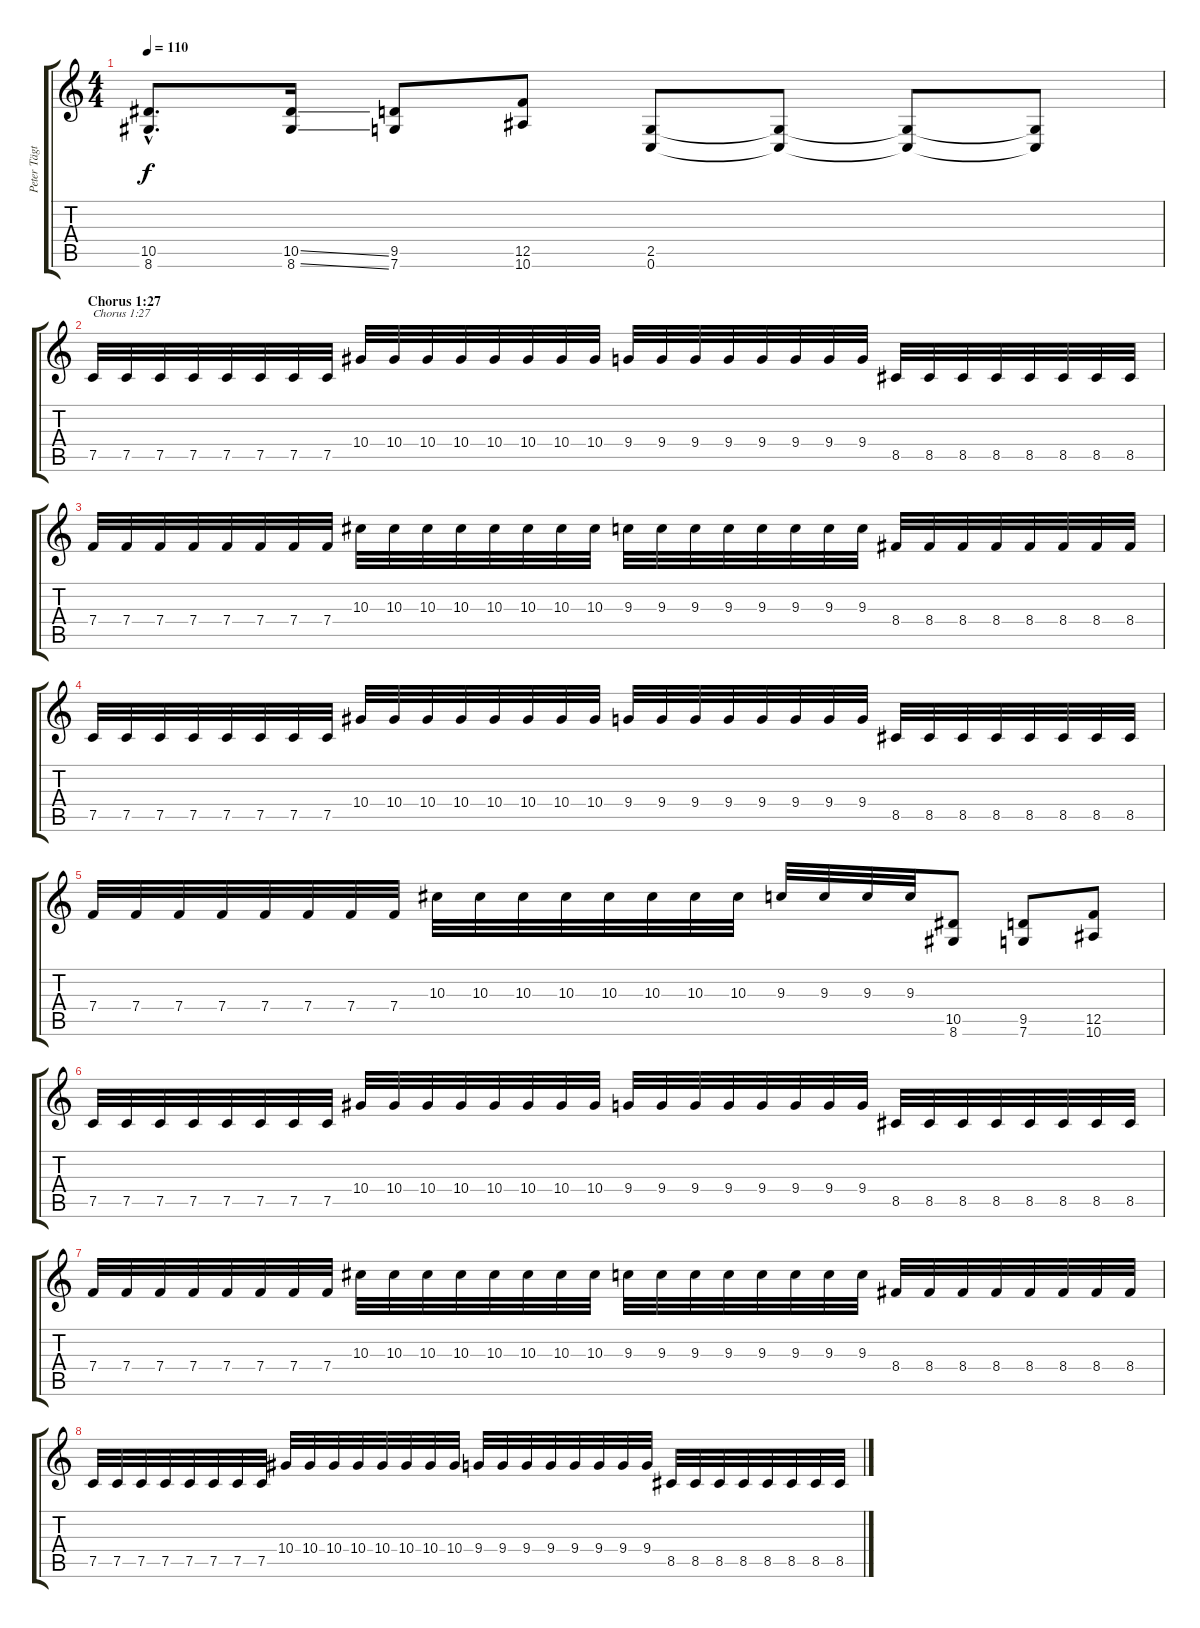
\track ("Peter Tägtgren (Lead)" "Peter Tägt") {instrument overdrivenguitar}
\staff {score tabs}
\tuning (C4 G3 Eb3 Bb2 F2 C2) {hide}
\ts (4 4)
\tempo 110
\clef g2
\ks c
(10.5{hac} 8.6{hac}).8{d dy f} (10.5{ss} 8.6{ss}).16 (9.5 7.6).8 (12.5 10.6).8 (2.5 0.6).8 (2.5{t} 0.6{t}).8 (2.5{t} 0.6{t}).8 (2.5{t} 0.6{t}).8 |
\section ("" "Chorus 1:27")
7.5.32{txt "Chorus 1:27"} 7.5.32 7.5.32 7.5.32 7.5.32 7.5.32 7.5.32 7.5.32 10.4.32 10.4.32 10.4.32 10.4.32 10.4.32 10.4.32 10.4.32 10.4.32 9.4.32 9.4.32 9.4.32 9.4.32 9.4.32 9.4.32 9.4.32 9.4.32 8.5.32 8.5.32 8.5.32 8.5.32 8.5.32 8.5.32 8.5.32 8.5.32 |
7.4.32 7.4.32 7.4.32 7.4.32 7.4.32 7.4.32 7.4.32 7.4.32 10.3.32 10.3.32 10.3.32 10.3.32 10.3.32 10.3.32 10.3.32 10.3.32 9.3.32 9.3.32 9.3.32 9.3.32 9.3.32 9.3.32 9.3.32 9.3.32 8.4.32 8.4.32 8.4.32 8.4.32 8.4.32 8.4.32 8.4.32 8.4.32 |
7.5.32 7.5.32 7.5.32 7.5.32 7.5.32 7.5.32 7.5.32 7.5.32 10.4.32 10.4.32 10.4.32 10.4.32 10.4.32 10.4.32 10.4.32 10.4.32 9.4.32 9.4.32 9.4.32 9.4.32 9.4.32 9.4.32 9.4.32 9.4.32 8.5.32 8.5.32 8.5.32 8.5.32 8.5.32 8.5.32 8.5.32 8.5.32 |
7.4.32 7.4.32 7.4.32 7.4.32 7.4.32 7.4.32 7.4.32 7.4.32 10.3.32 10.3.32 10.3.32 10.3.32 10.3.32 10.3.32 10.3.32 10.3.32 9.3.32 9.3.32 9.3.32 9.3.32 (10.5 8.6).8 (9.5 7.6).8 (12.5 10.6).8 |
7.5.32 7.5.32 7.5.32 7.5.32 7.5.32 7.5.32 7.5.32 7.5.32 10.4.32 10.4.32 10.4.32 10.4.32 10.4.32 10.4.32 10.4.32 10.4.32 9.4.32 9.4.32 9.4.32 9.4.32 9.4.32 9.4.32 9.4.32 9.4.32 8.5.32 8.5.32 8.5.32 8.5.32 8.5.32 8.5.32 8.5.32 8.5.32 |
7.4.32 7.4.32 7.4.32 7.4.32 7.4.32 7.4.32 7.4.32 7.4.32 10.3.32 10.3.32 10.3.32 10.3.32 10.3.32 10.3.32 10.3.32 10.3.32 9.3.32 9.3.32 9.3.32 9.3.32 9.3.32 9.3.32 9.3.32 9.3.32 8.4.32 8.4.32 8.4.32 8.4.32 8.4.32 8.4.32 8.4.32 8.4.32 |
7.5.32 7.5.32 7.5.32 7.5.32 7.5.32 7.5.32 7.5.32 7.5.32 10.4.32 10.4.32 10.4.32 10.4.32 10.4.32 10.4.32 10.4.32 10.4.32 9.4.32 9.4.32 9.4.32 9.4.32 9.4.32 9.4.32 9.4.32 9.4.32 8.5.32 8.5.32 8.5.32 8.5.32 8.5.32 8.5.32 8.5.32 8.5.32
